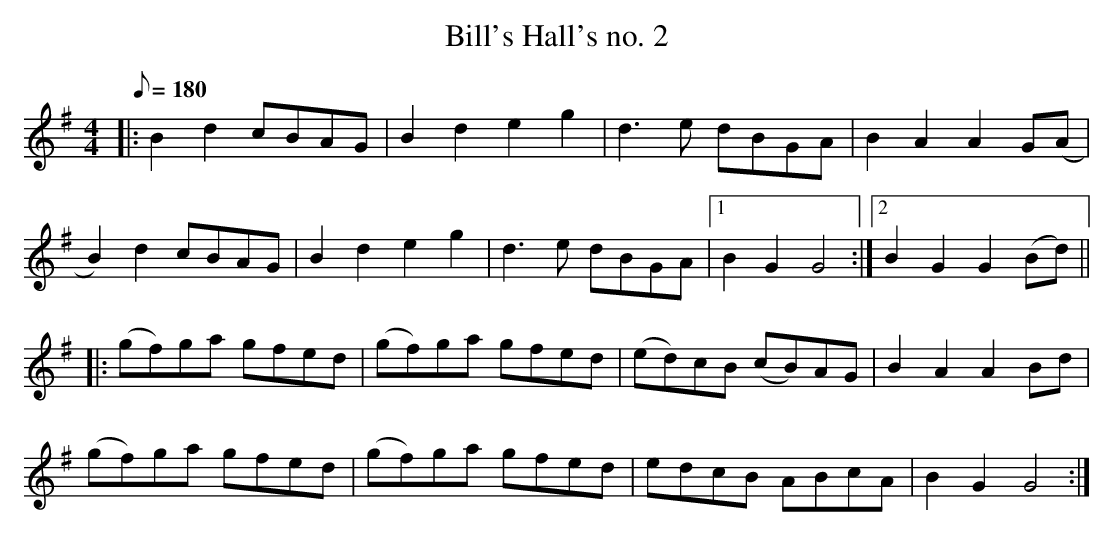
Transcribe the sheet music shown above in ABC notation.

X:1
T:Bill's Hall's no. 2
M:4/4
L:1/8
Q:180
K:G
|:B2 d2 cBAG|B2 d2 e2 g2|d3 e dBGA|B2 A2 A2 G(A|
B2) d2  cBAG|B2 d2 e2 g2|d3 e dBGA|1B2 G2 G4:|2B2 G2 G2 (Bd)||
|:(gf)ga gfed|(gf)ga gfed|(ed)cB (cB)AG|B2 A2 A2 Bd|
(gf)ga gfed|(gf)ga gfed|edcB ABcA|B2 G2 G4:|
